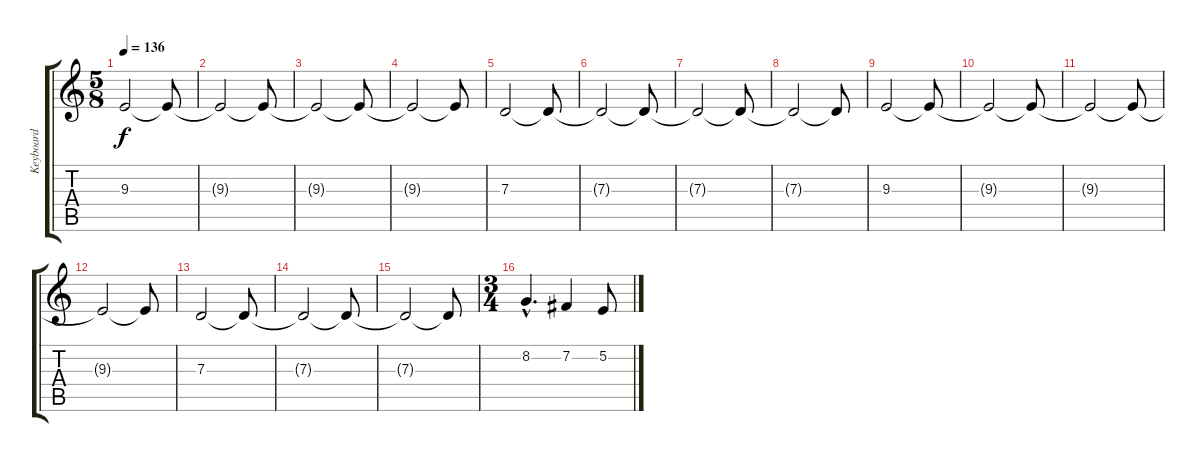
\track ("Keyboard" "Keyboard") {instrument pad2warm}
\staff {score tabs}
\tuning (E4 B3 G3 D3 A2 E2) {hide}
\ts (5 8)
\tempo 136
\clef g2
\ks c
9.3.2{dy f} 9.3{t}.8 |
9.3{t}.2 9.3{t}.8 |
9.3{t}.2 9.3{t}.8 |
9.3{t}.2 9.3{t}.8 |
7.3.2 7.3{t}.8 |
7.3{t}.2 7.3{t}.8 |
7.3{t}.2 7.3{t}.8 |
7.3{t}.2 7.3{t}.8 |
9.3.2 9.3{t}.8 |
9.3{t}.2 9.3{t}.8 |
9.3{t}.2 9.3{t}.8 |
9.3{t}.2 9.3{t}.8 |
7.3.2 7.3{t}.8 |
7.3{t}.2 7.3{t}.8 |
7.3{t}.2 7.3{t}.8 |
\ts (3 4)
8.2{hac}.4{d} 7.2.4 5.2.8
